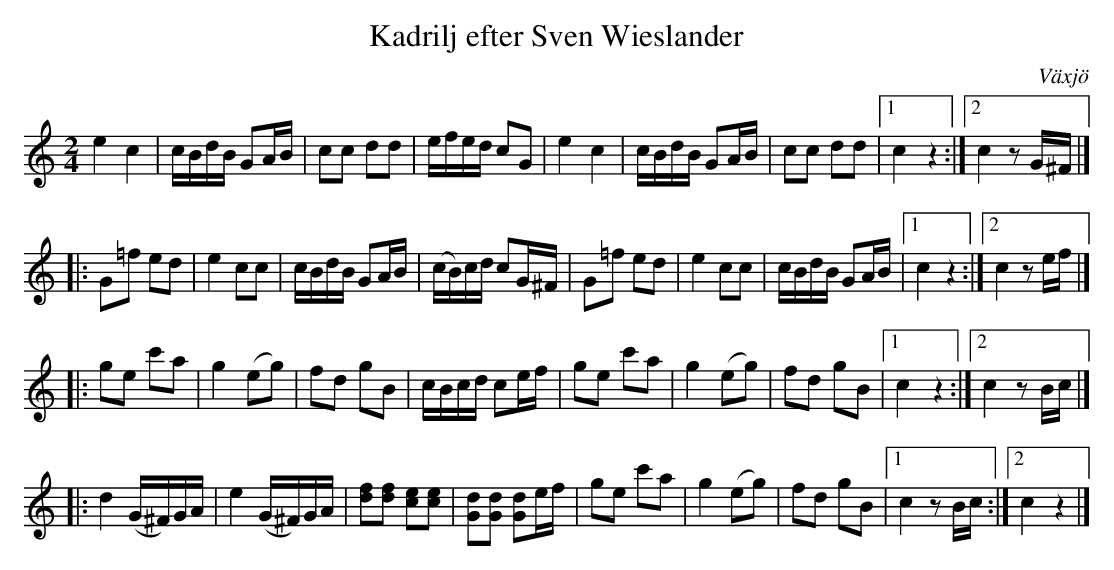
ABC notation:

X:1
T: Kadrilj efter Sven Wieslander
O: Växjö
M: 2/4
L: 1/16
K: C
e4c4|cBdB G2AB|c2c2 d2d2|efed c2G2|e4c4|cBdB G2AB|c2c2 d2d2|[1 c4 z4:|[2 c4 z2G^F|]
|: G2=f2 e2d2|e4 c2c2|cBdB G2AB|(cB)cd c2G^F|G2=f2 e2d2|e4 c2c2|cBdB G2AB|[1 c4 z4:|[2 c4 z2 ef|]
|: g2e2 c'2a2|g4 (e2g2)|f2d2 g2B2|cBcd c2ef|g2e2 c'2a2|g4 (e2g2)|f2d2 g2B2|[1 c4 z4:|[2 c4 z2 Bc|]
|: d4 (G^F)GA|e4 (G^F)GA|[d f]2[d f]2 [e c]2[e c]2|[G d]2[G d]2 [G d]2ef|g2e2 c'2a2|g4 (e2g2)|f2d2 g2B2|[1 c4 z2Bc:|[2 c4 z4|]
